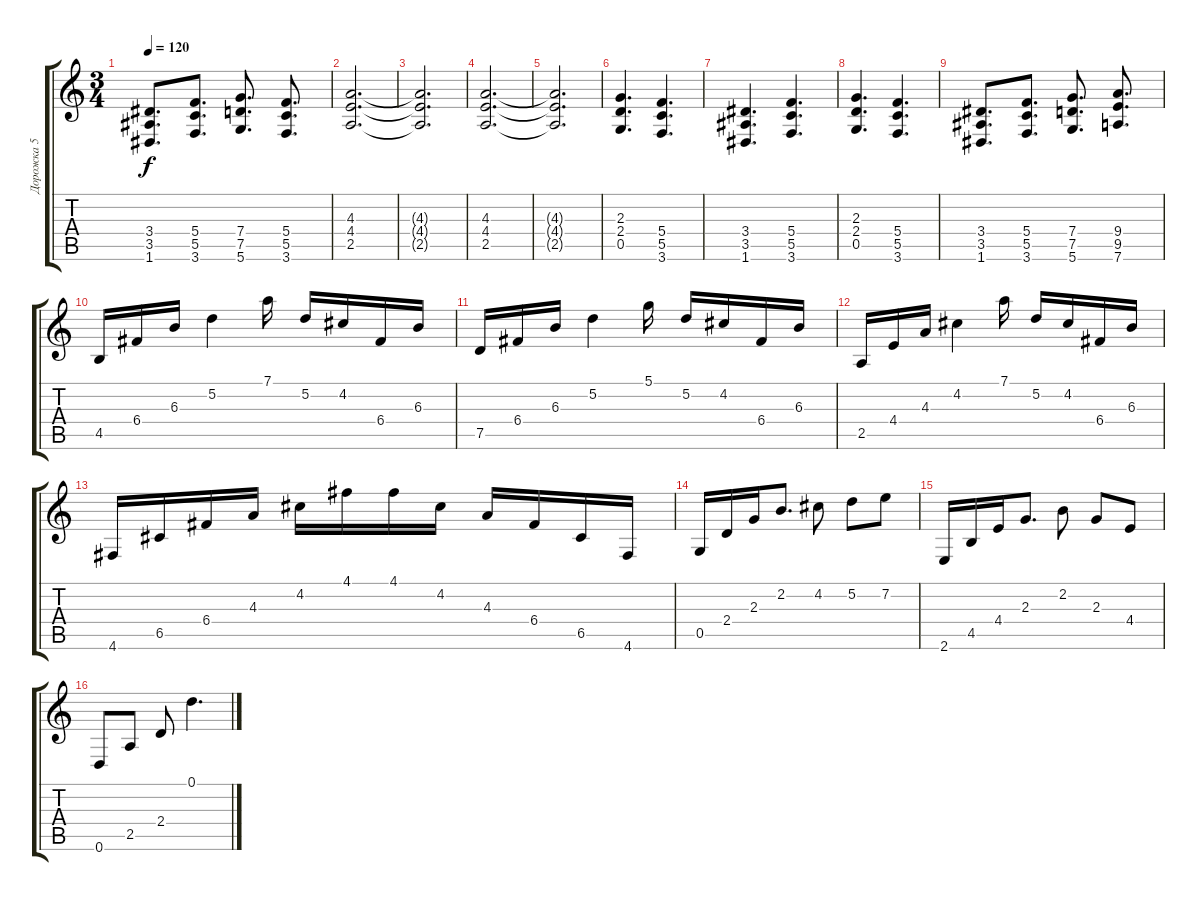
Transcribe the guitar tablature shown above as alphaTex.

\track ("Дорожка 5" "Дорожка 5") {instrument distortionguitar}
\staff {score tabs}
\tuning (D4 A3 F3 C3 G2 D2) {hide}
\ts (3 4)
\tempo 120
\clef g2
\ks c
(3.4 3.5 1.6).8{d dy f} (5.4 5.5 3.6).8{d} (7.4 7.5 5.6).8{d} (5.4 5.5 3.6).8{d} |
(4.3 4.4 2.5).2{d} |
(4.3{t} 4.4{t} 2.5{t}).2{d} |
(4.3 4.4 2.5).2{d} |
(4.3{t} 4.4{t} 2.5{t}).2{d} |
(2.3 2.4 0.5).4{d} (5.4 5.5 3.6).4{d} |
(3.4 3.5 1.6).4{d} (5.4 5.5 3.6).4{d} |
(2.3 2.4 0.5).4{d} (5.4 5.5 3.6).4{d} |
(3.4 3.5 1.6).8{d} (5.4 5.5 3.6).8{d} (7.4 7.5 5.6).8{d} (9.4 9.5 7.6).8{d} |
4.5.16 6.4.16 6.3.16 5.2.4 7.1.16 5.2.16 4.2.16 6.4.16 6.3.16 |
7.5.16 6.4.16 6.3.16 5.2.4 5.1.16 5.2.16 4.2.16 6.4.16 6.3.16 |
2.5.16 4.4.16 4.3.16 4.2.4 7.1.16 5.2.16 4.2.16 6.4.16 6.3.16 |
4.6.16 6.5.16 6.4.16 4.3.16 4.2.16 4.1.16 4.1.16 4.2.16 4.3.16 6.4.16 6.5.16 4.6.16 |
0.5.16 2.4.16 2.3.16 2.2.8{d} 4.2.8 5.2.8 7.2.8 |
2.6.16 4.5.16 4.4.16 2.3.8{d} 2.2.8 2.3.8 4.4.8 |
0.6.8 2.5.8 2.4.8 0.1.4{d}
